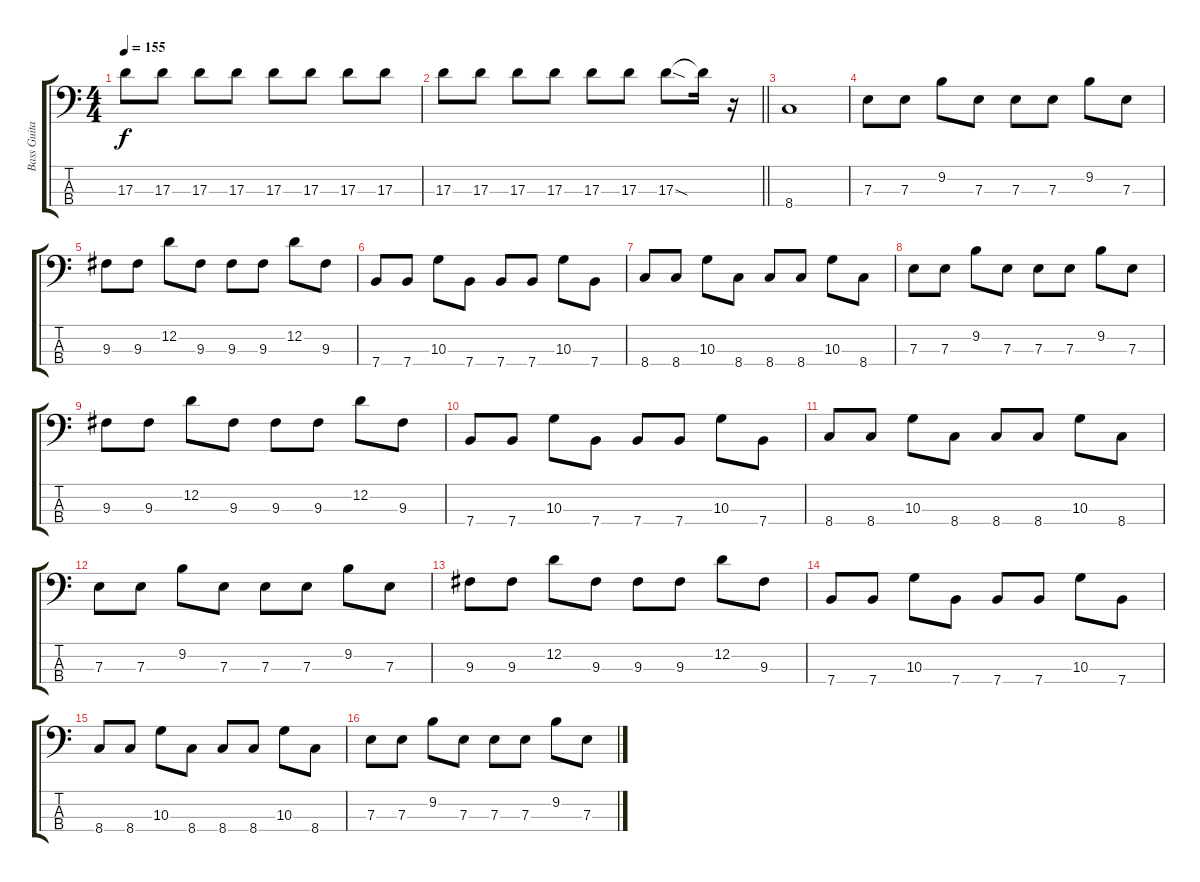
\track ("Bass Guitar" "Bass Guita") {instrument electricbassfinger}
\staff {score tabs}
\tuning (G2 D2 A1 E1) {hide}
\ts (4 4)
\tempo 155
\clef f4
\ks c
17.3.8{dy f} 17.3.8 17.3.8 17.3.8 17.3.8 17.3.8 17.3.8 17.3.8 |
\barLineRight lightlight
17.3.8 17.3.8 17.3.8 17.3.8 17.3.8 17.3.8 17.3{sod}.8 17.3{t}.16 r.16 |
8.4.1 |
7.3.8 7.3.8 9.2.8 7.3.8 7.3.8 7.3.8 9.2.8 7.3.8 |
9.3.8 9.3.8 12.2.8 9.3.8 9.3.8 9.3.8 12.2.8 9.3.8 |
7.4.8 7.4.8 10.3.8 7.4.8 7.4.8 7.4.8 10.3.8 7.4.8 |
8.4.8 8.4.8 10.3.8 8.4.8 8.4.8 8.4.8 10.3.8 8.4.8 |
7.3.8 7.3.8 9.2.8 7.3.8 7.3.8 7.3.8 9.2.8 7.3.8 |
9.3.8 9.3.8 12.2.8 9.3.8 9.3.8 9.3.8 12.2.8 9.3.8 |
7.4.8 7.4.8 10.3.8 7.4.8 7.4.8 7.4.8 10.3.8 7.4.8 |
8.4.8 8.4.8 10.3.8 8.4.8 8.4.8 8.4.8 10.3.8 8.4.8 |
7.3.8 7.3.8 9.2.8 7.3.8 7.3.8 7.3.8 9.2.8 7.3.8 |
9.3.8 9.3.8 12.2.8 9.3.8 9.3.8 9.3.8 12.2.8 9.3.8 |
7.4.8 7.4.8 10.3.8 7.4.8 7.4.8 7.4.8 10.3.8 7.4.8 |
8.4.8 8.4.8 10.3.8 8.4.8 8.4.8 8.4.8 10.3.8 8.4.8 |
7.3.8 7.3.8 9.2.8 7.3.8 7.3.8 7.3.8 9.2.8 7.3.8
